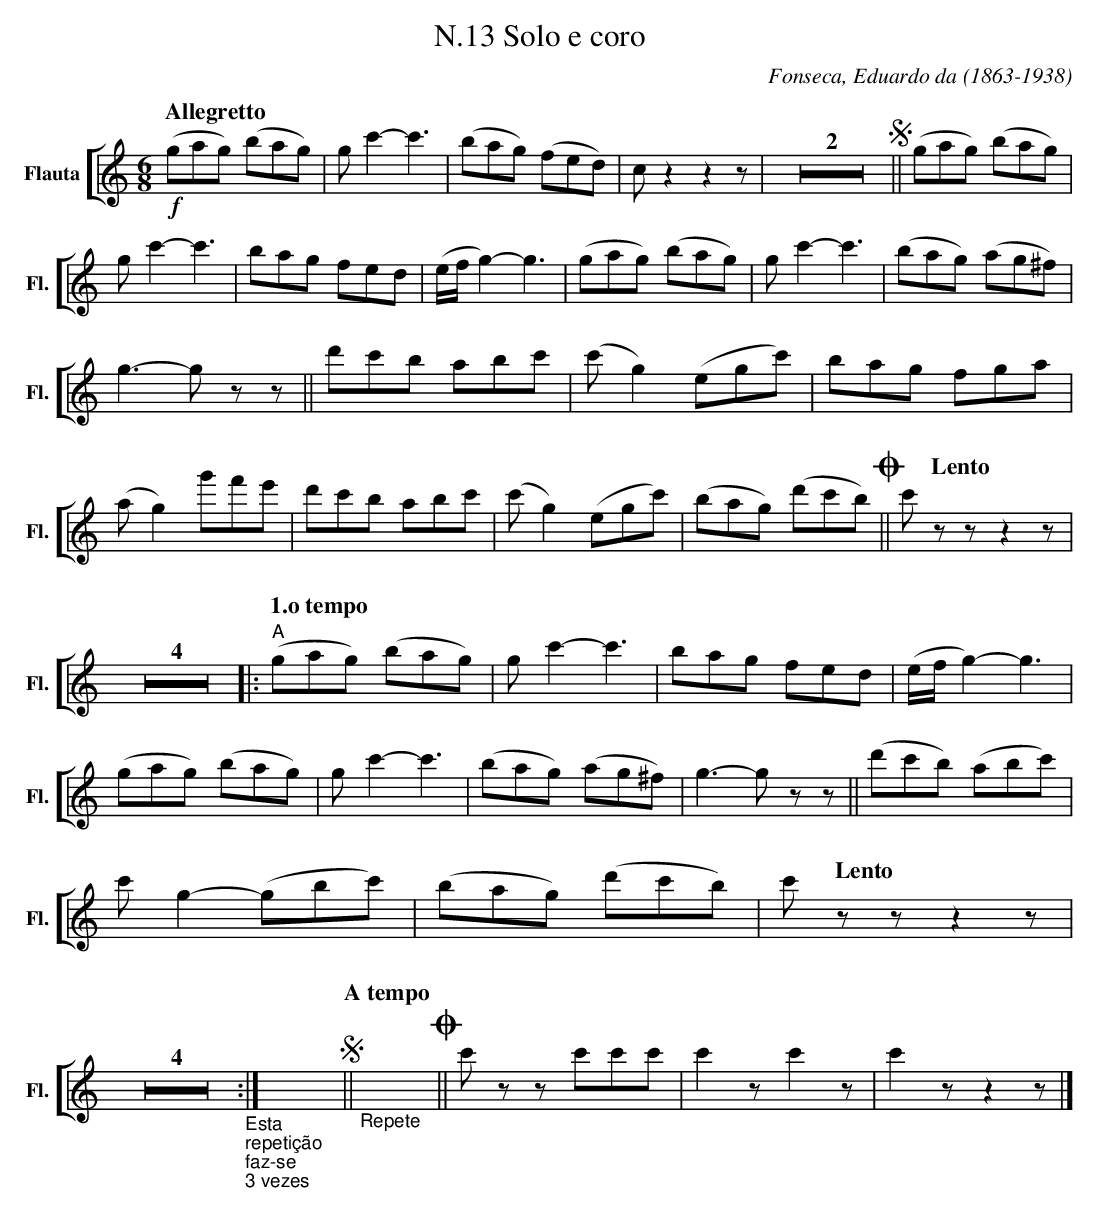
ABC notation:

X:1
T:N.13 Solo e coro
C:Fonseca, Eduardo da (1863-1938)
M:6/8
L:1/8
K:C
V: 1 clef=treble name="Flauta" sname="Fl."
%%staves [ 1 ]
[Q: "Allegretto"] !f!(gag) ([b]ag) | g c'2- c'3 | ([b]ag) (fed) | c z2 z2 z |  Z2  !segno!|| \
   (gag) (bag) | g c'2-c'3 | bag fed | (e/f/g2)-g3 | (gag) (bag) | g c'2-c'3 | (bag) (ag^f) | g3-gzz || \
   d'c'b abc' | (c'g2) (egc') | bag fga | (ag2) g'f'e' | d'c'b abc' | (c'g2) (egc') | (bag) (d'c'b) !coda! || \
   c' [Q: "Lento"] zzz2z| Z4 |: "A" [Q: "1.o tempo"] (gag) (bag) | g c'2-c'3 | bag fed | (e/f/g2)-g3 | \
   (gag) (bag) | g c'2-c'3 | (bag) (ag^f) | g3-gzz || \
   (d'c'b) (abc') | c'g2-(gbc') | (bag) (d'c'b) | c' [Q:"Lento"] zzz2z| Z4 \
   "_Esta""_repeti\cc\~ao""_faz-se""_3 vezes" :| X [Q:"A tempo"] !segno!|| "_Repete" X !coda!|| \
    c'zz c'c'c' | c'2zc'2z| c'2zz2z|]
